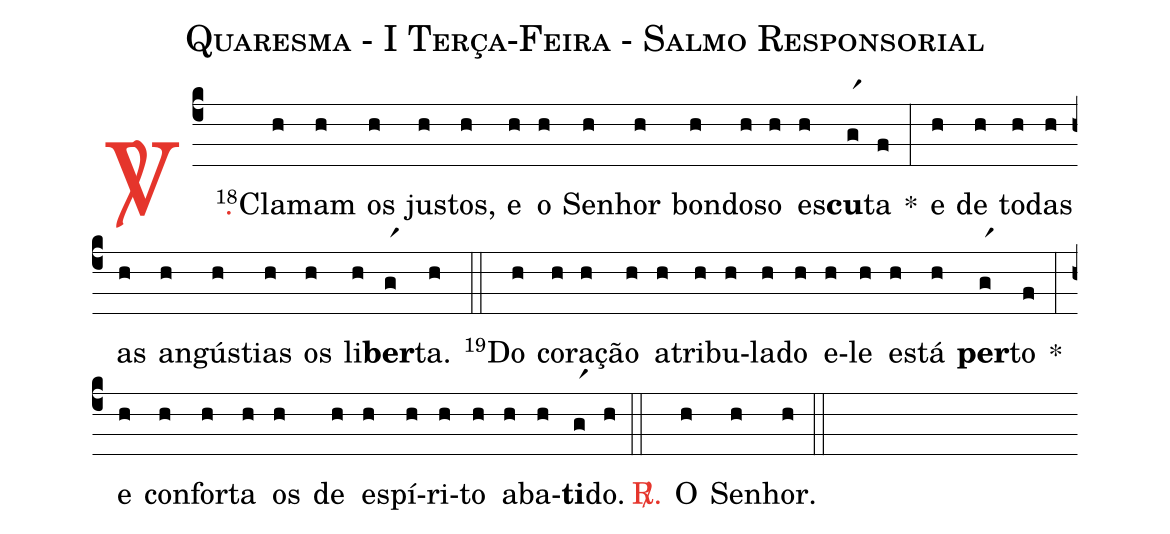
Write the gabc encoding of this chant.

name: Quaresma - I Terça-Feira - Salmo Responsorial;
%%
(c4)

<c><sp>V/</sp>.</c>() <v>\VSup{18}</v>Cla(h)mam(h) os(h) jus(h)tos,(h) e(h) o(h) Se(h)nhor(h) bon(h)do(h)so(h) es(h)<b>cu</b>(gr1)ta(f) *(:)
e(h) de(h) to(h)das(h) as(h) an(h)gús(h)tias(h) os(h) li(h)<b>ber</b>(gr1)ta.(h)

(::)

<v>\VSup{19}</v>Do(h) co(h)ra(h)ção(h) a(h)tri(h)bu(h)la(h)do(h) e(h)le(h) es(h)tá(h) <b>per</b>(gr1)to(f) *(:)
e(h) con(h)for(h)ta(h) os(h) de(h) es(h)pí(h)ri(h)to(h) a(h)ba(h)<b>ti</b>(gr1)do.(h)

(::)

<c><sp>R/</sp>.</c>() O(h) Se(h)nhor.(h)

(::)
